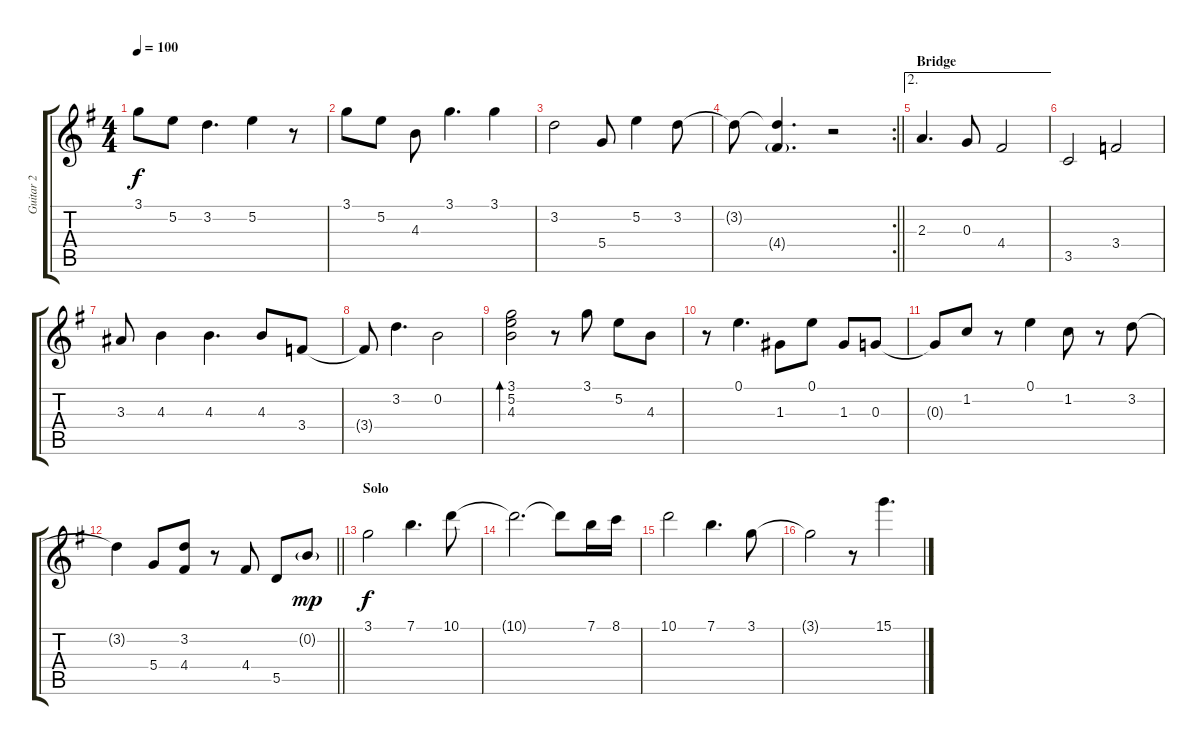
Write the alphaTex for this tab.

\track ("Guitar 2" "Guitar 2") {instrument acousticguitarnylon}
\staff {score tabs}
\tuning (E4 B3 G3 D3 A2 E2) {hide}
\ts (4 4)
\tempo 100
\clef g2
\ks g
3.1.8{dy f} 5.2.8 3.2.4{d} 5.2.4 r.8 |
3.1.8 5.2.8 4.3.8 3.1.4{d} 3.1.4 |
3.2.2 5.4.8 5.2.4 3.2.8 |
\rc 2
\barLineRight lightlight
3.2{t}.8 (3.2{t} 4.4{g}).4{d} r.2 |
\ae 2
\section ("" "Bridge")
2.3.4{d} 0.3.8 4.4.2 |
3.5.2 3.4.2 |
3.3.8 4.3.4 4.3.4{d} 4.3.8 3.4.8 |
3.4{t}.8 3.2.4{d} 0.2.2 |
(3.1 5.2 4.3).2{bd 240} r.8 3.1.8 5.2.8 4.3.8 |
r.8 0.1.4{d} 1.3.8 0.1.8 1.3.8 0.3.8 |
0.3{t}.8 1.2.8 r.8 0.1.4 1.2.8 r.8 3.2.8 |
\barLineRight lightlight
3.2{t}.4 5.4.8 (3.2 4.4).8 r.8 4.4.8 5.5.8 0.2{g}.8{dy mp} |
\section ("" "Solo")
3.1.2{dy f} 7.1.4{d} 10.1.8 |
10.1{t}.2{d} 10.1{t}.8 7.1.16 8.1.16 |
10.1.2 7.1.4{d} 3.1.8 |
3.1{t}.2 r.8 15.1.4{d}
